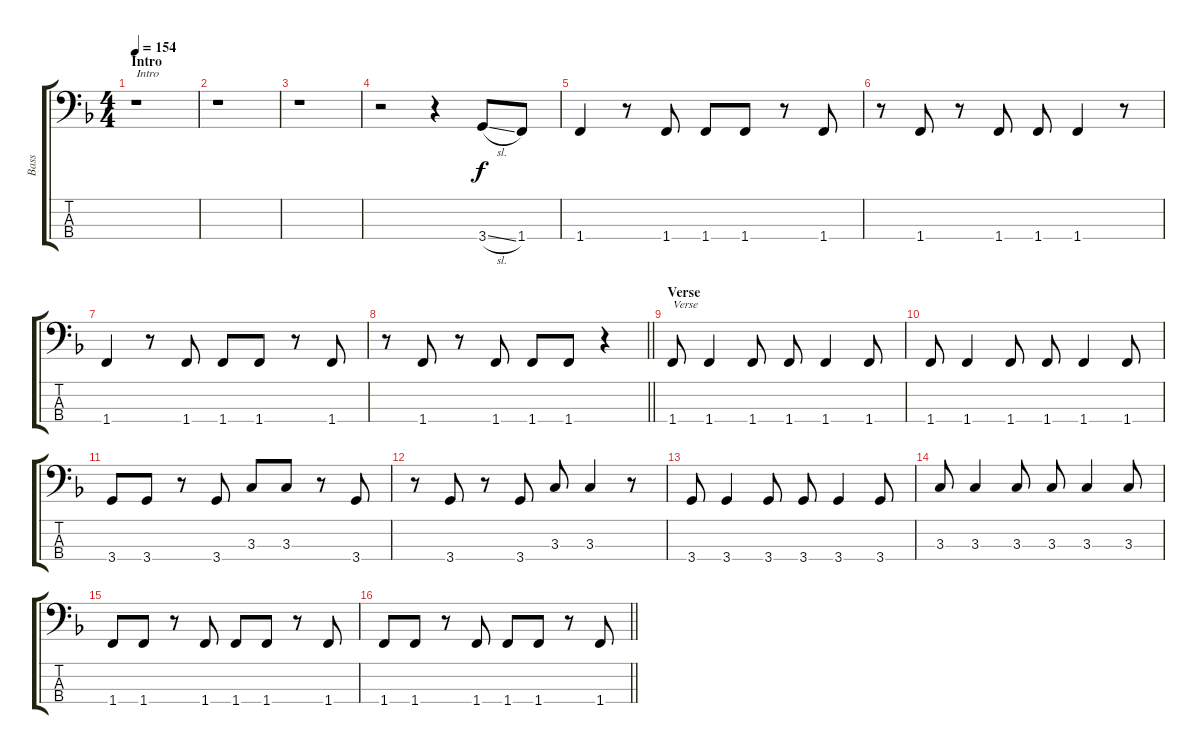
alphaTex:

\track ("Bass" "Bass") {instrument electricbassfinger}
\staff {score tabs}
\tuning (G2 D2 A1 E1) {hide}
\ts (4 4)
\section ("" "Intro")
\tempo 154
\clef f4
\ks f
r.1{txt "Intro" dy f instrument electricbassfinger} |
r.1 |
r.1 |
r.2 r.4 3.4{sl}.8 1.4.8 |
1.4.4 r.8 1.4.8 1.4.8 1.4.8 r.8 1.4.8 |
r.8 1.4.8 r.8 1.4.8 1.4.8 1.4.4 r.8 |
1.4.4 r.8 1.4.8 1.4.8 1.4.8 r.8 1.4.8 |
\barLineRight lightlight
r.8 1.4.8 r.8 1.4.8 1.4.8 1.4.8 r.4 |
\section ("" "Verse")
1.4.8{txt "Verse"} 1.4.4 1.4.8 1.4.8 1.4.4 1.4.8 |
1.4.8 1.4.4 1.4.8 1.4.8 1.4.4 1.4.8 |
3.4.8 3.4.8 r.8 3.4.8 3.3.8 3.3.8 r.8 3.4.8 |
r.8 3.4.8 r.8 3.4.8 3.3.8 3.3.4 r.8 |
3.4.8 3.4.4 3.4.8 3.4.8 3.4.4 3.4.8 |
3.3.8 3.3.4 3.3.8 3.3.8 3.3.4 3.3.8 |
1.4.8 1.4.8 r.8 1.4.8 1.4.8 1.4.8 r.8 1.4.8 |
\barLineRight lightlight
1.4.8 1.4.8 r.8 1.4.8 1.4.8 1.4.8 r.8 1.4.8
